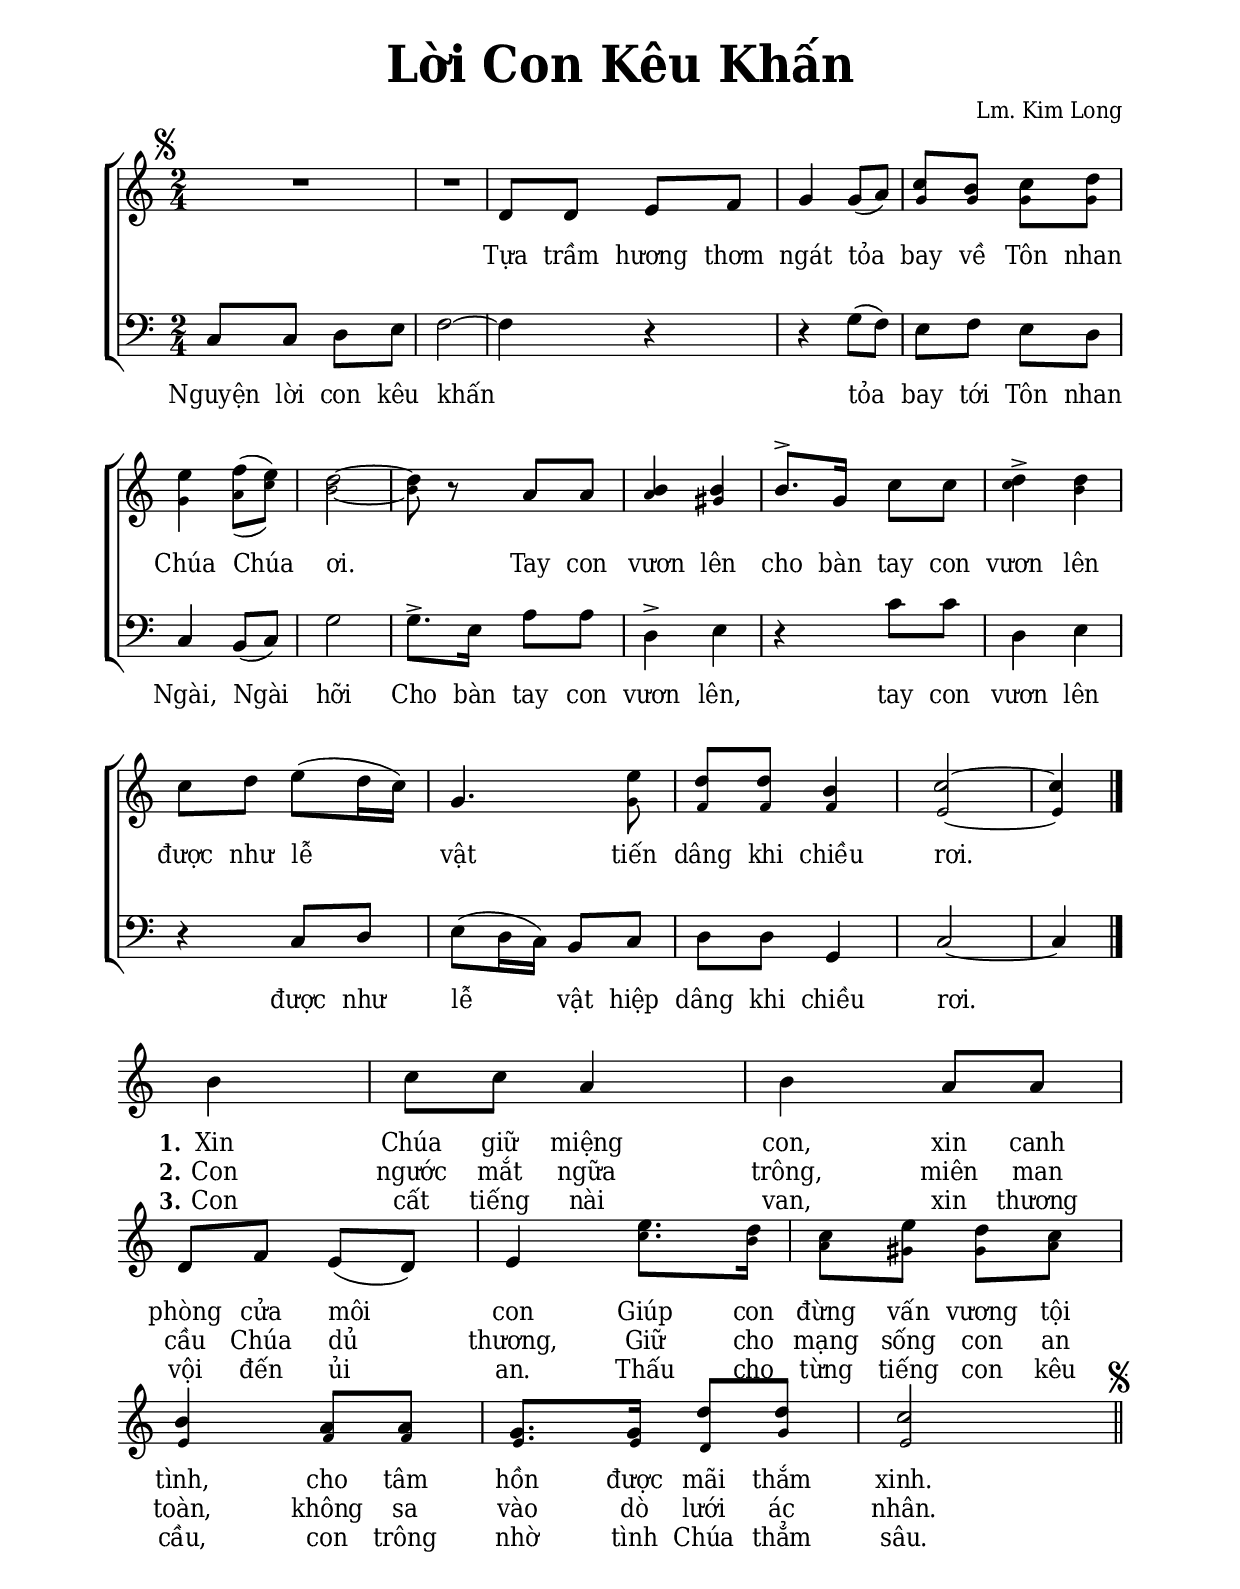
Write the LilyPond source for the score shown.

% Cài đặt chung
\version "2.22.1"
\include "english.ly"

\header {
  title = \markup { \fontsize #3 "Lời Con Kêu Khấn" }
  composer = "Lm. Kim Long"
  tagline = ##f
}

% Nhạc điệp khúc
nhacDiepKhucSop = \relative c' {
  \once \override Score.RehearsalMark.font-size = #0.1
  \mark \markup { \musicglyph #"scripts.segno" }
  R2*2
  d8 d e f |
  g4 g8 (a) |
  c b c d |
  e4 f8 ^(e) |
  d2 ~ |
  d8 r a a |
  b4 b |
  b8. ^> g16 c8 c |
  d4 ^> d |
  c8 d e (d16 c) |
  g4. e'8 |
  d d b4 |
  c2 ~ |
  c4 \bar "|."
}

nhacDiepKhucAlto = \relative c'' {
  R2*2
  \repeat unfold 2 { \skip 2 }
  g8 g g g |
  g4 a8 _(c) |
  b2 ~ |
  b8 r a a |
  a4 gs |
  r c8 c |
  c4 b |
  c8 d e (d16 c) |
  g4. g8 |
  f f f4 |
  e2 ~ |
  e4
}

nhacDiepKhucBas = \relative c {
  c8 c d e |
  f2 ~ |
  f4 r |
  r g8 (f) |
  e f e d |
  c4 b8 (c) |
  g'2 |
  g8. ^> e16 a8 a |
  d,4 ^> e |
  r c'8 c |
  d,4 e |
  r c8 d |
  e (d16 c) b8 c |
  d d g,4 |
  c2 ~ |
  c4
}

nhacPhienKhucSop = \relative c'' {
  \partial 4 b4 |
  c8 c a4 |
  b a8 a |
  d, f e (d) |
  e4 e'8. d16 |
  c8 e d c |
  b4 a8 a |
  g8. g16 d'8 d |
  c2
  \once \override Score.RehearsalMark.font-size = #0.1
  \mark \markup { \musicglyph #"scripts.segno" }
  \bar "||"
}

nhacPhienKhucBas = \relative c' {
  \skip 4
  \skip 2
  \skip 2
  \skip 2
  \skip 4
  c'8. b16 |
  a8 gs gs a |
  e4 f8 f |
  e8. e16 d8 g |
  e2
}

% Lời điệp khúc
loiDiepKhucSop = \lyricmode {
  \override LyricText.extra-offset = #'(0 . -1)
  Tựa trầm hương thơm ngát
  tỏa bay về Tôn nhan Chúa Chúa ơi.
  Tay con vươn lên
  cho bàn tay con vươn lên được như lễ vật
  tiến dâng khi chiều rơi.
}

loiDiepKhucBas = \lyricmode {
  \override LyricText.extra-offset = #'(0 . -1)
  Nguyện lời con kêu khấn
  tỏa bay tới Tôn nhan Ngài,
  Ngài hỡi
  Cho bàn tay con vươn lên,
  tay con vươn lên được như lễ vật
  hiệp dâng khi chiều rơi.
}

% Lời phiên khúc
loiPhienKhucSopMot = \lyricmode {
  \set stanza = #"1."
  Xin Chúa giữ miệng con,
  xin canh phòng cửa môi con
  Giúp con đừng vấn vương tội tình,
  cho tâm hồn được mãi thắm xinh.
}

loiPhienKhucSopHai = \lyricmode {
  \set stanza = #"2."
  Con ngước mắt ngữa trông,
  miên man cầu Chúa dủ thương,
  Giữ cho mạng sống con an toàn,
  không sa vào dò lưới ác nhân.
}

loiPhienKhucSopBa = \lyricmode {
  \set stanza = #"3."
  Con cất tiếng nài van,
  xin thương vội đến ủi an.
  Thấu cho từng tiếng con kêu cầu,
  con trông nhờ tình Chúa thẳm sâu.
}

% Dàn trang
\paper {
  #(set-paper-size "a4")
  top-margin = 15\mm
  bottom-margin = 15\mm
  left-margin = 20\mm
  right-margin = 20\mm
  indent = #0
  #(define fonts
    (make-pango-font-tree
      "Deja Vu Serif Condensed"
      "Deja Vu Serif Condensed"
      "Deja Vu Serif Condensed"
      (/ 20 20)))
  %page-count = #1
  print-page-number = #f
  system-system-spacing = #'((basic-distance . 15))
  %score-system-spacing = #'((basic-distance . 15))
}

TongNhip = {
  \key c \major \time 2/4
  \set Timing.beamExceptions = #'()
  \set Timing.baseMoment = #(ly:make-moment 1/4)
}

% Đổi kích thước nốt cho bè phụ
notBePhu =
#(define-music-function (font-size music) (number? ly:music?)
   (for-some-music
     (lambda (m)
       (if (music-is-of-type? m 'rhythmic-event)
           (begin
             (set! (ly:music-property m 'tweaks)
                   (cons `(font-size . ,font-size)
                         (ly:music-property m 'tweaks)))
             #t)
           #f))
     music)
   music)

\score {
  \new ChoirStaff \with {
    \override StaffGrouper.staff-staff-spacing = #'(
                            (basic-distance . 14)
                            (padding . 1))
  }
  <<
    \new Staff \with {
        printPartCombineTexts = ##f
      }
      <<
      \new Voice \TongNhip \partCombine
        \nhacDiepKhucSop
        \notBePhu -2 { \nhacDiepKhucAlto }
      \new NullVoice = nhacThamChieuAlto \nhacDiepKhucSop
      \new Lyrics \lyricsto nhacThamChieuAlto \loiDiepKhucSop
      >>
    \new Staff <<
        \clef "bass"
        \new Voice = beBas {
          \TongNhip \nhacDiepKhucBas
        }
        \new Lyrics = "hatLanMot" \lyricsto beBas \loiDiepKhucBas
    >>
  >>
  \layout {
    %\override Lyrics.LyricText.font-size = #+2
    \override Lyrics.LyricSpace.minimum-distance = #1.5
    \override Score.BarNumber.break-visibility = ##(#f #f #f)
    \override Score.SpacingSpanner.uniform-stretching = ##t
  }
}

\score {
  \new ChoirStaff <<
    \new Staff = diepKhuc \with {
        \consists "Merge_rests_engraver"
        printPartCombineTexts = ##f
      }
      <<
     \new Voice = "beSop" { \TongNhip \partCombine 
          \nhacPhienKhucSop
          \notBePhu -2 { \nhacPhienKhucBas } }
        \new NullVoice = nhacThamChieuPhienKhucSop \nhacPhienKhucSop
        \new Lyrics \with {
          \override VerticalAxisGroup.
            nonstaff-relatedstaff-spacing.padding = #1.5
        }
        \lyricsto nhacThamChieuPhienKhucSop \loiPhienKhucSopMot
        \new Lyrics \lyricsto nhacThamChieuPhienKhucSop \loiPhienKhucSopHai
        \new Lyrics \lyricsto nhacThamChieuPhienKhucSop \loiPhienKhucSopBa
      >>
  >>
  \layout {
    %\override Lyrics.LyricText.font-size = #+2
    \override Staff.TimeSignature.transparent = ##t
    \override Lyrics.LyricSpace.minimum-distance = #1.5
    \override Score.BarNumber.break-visibility = ##(#f #f #f)
  }
}
